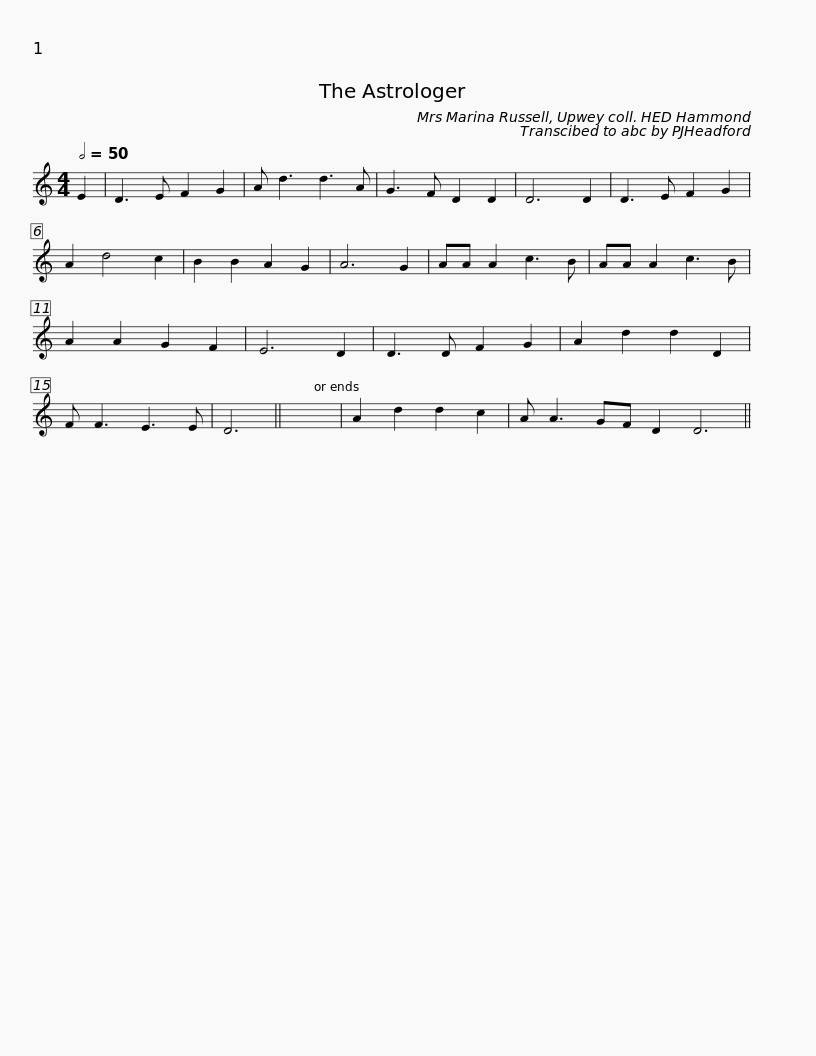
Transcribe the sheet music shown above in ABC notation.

X:1
L:1/8
Q:1/2=50
M:4/4
I:linebreak $
K:C
V:1 treble
V:1
 E2 | D3 E F2 G2 | A d3 d3 A | G3 F D2 D2 | D6 D2 | %5
 D3 E F2 G2 | A2 d4 c2 | B2 B2 A2 G2 | A6 G2 | AA A2 c3 B |$ %10
 AA A2 c3 B | A2 A2 G2 F2 | E6 D2 | D3 D F2 G2 | A2 d2 d2 D2 | %15
 F F3 E3 E | D6 || x x | A2 d2 d2 c2 |$ A A3 GF D2 D6 || %20
